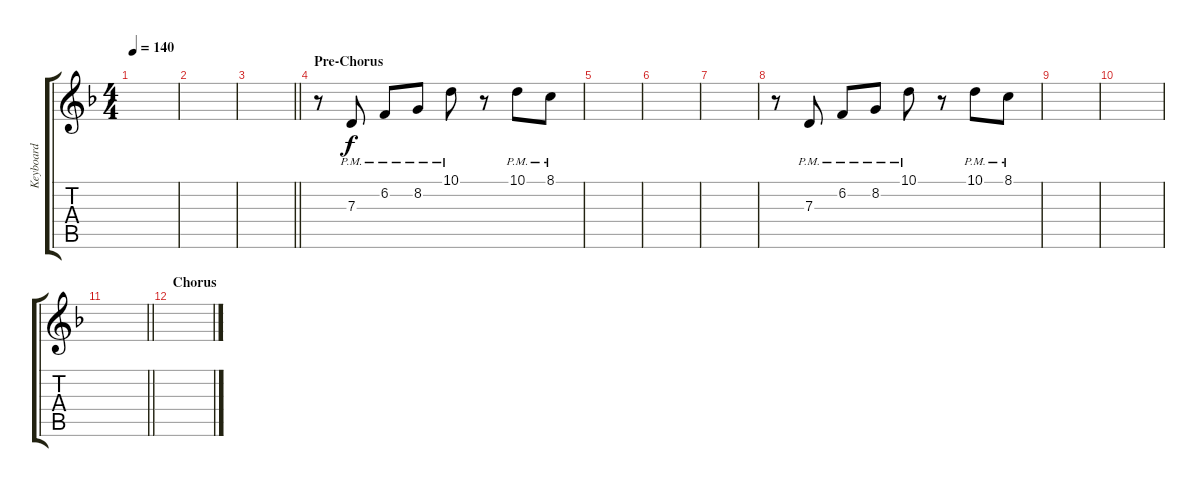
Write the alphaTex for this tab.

\track ("Keyboard" "Keyboard") {instrument lead1square}
\staff {score tabs}
\tuning (E4 B3 G3 D3 A2 E2) {hide}
\ts (4 4)
\tempo 140
\clef g2
\ks f
|
|
\barLineRight lightlight
|
\section ("" "Pre-Chorus")
r.8 7.3{pm}.8 6.2{pm}.8 8.2{pm}.8 10.1{pm}.8 r.8 10.1{pm}.8 8.1{pm}.8 |
|
|
|
r.8 7.3{pm}.8 6.2{pm}.8 8.2{pm}.8 10.1{pm}.8 r.8 10.1{pm}.8 8.1{pm}.8 |
|
|
\barLineRight lightlight
|
\section ("" "Chorus")
